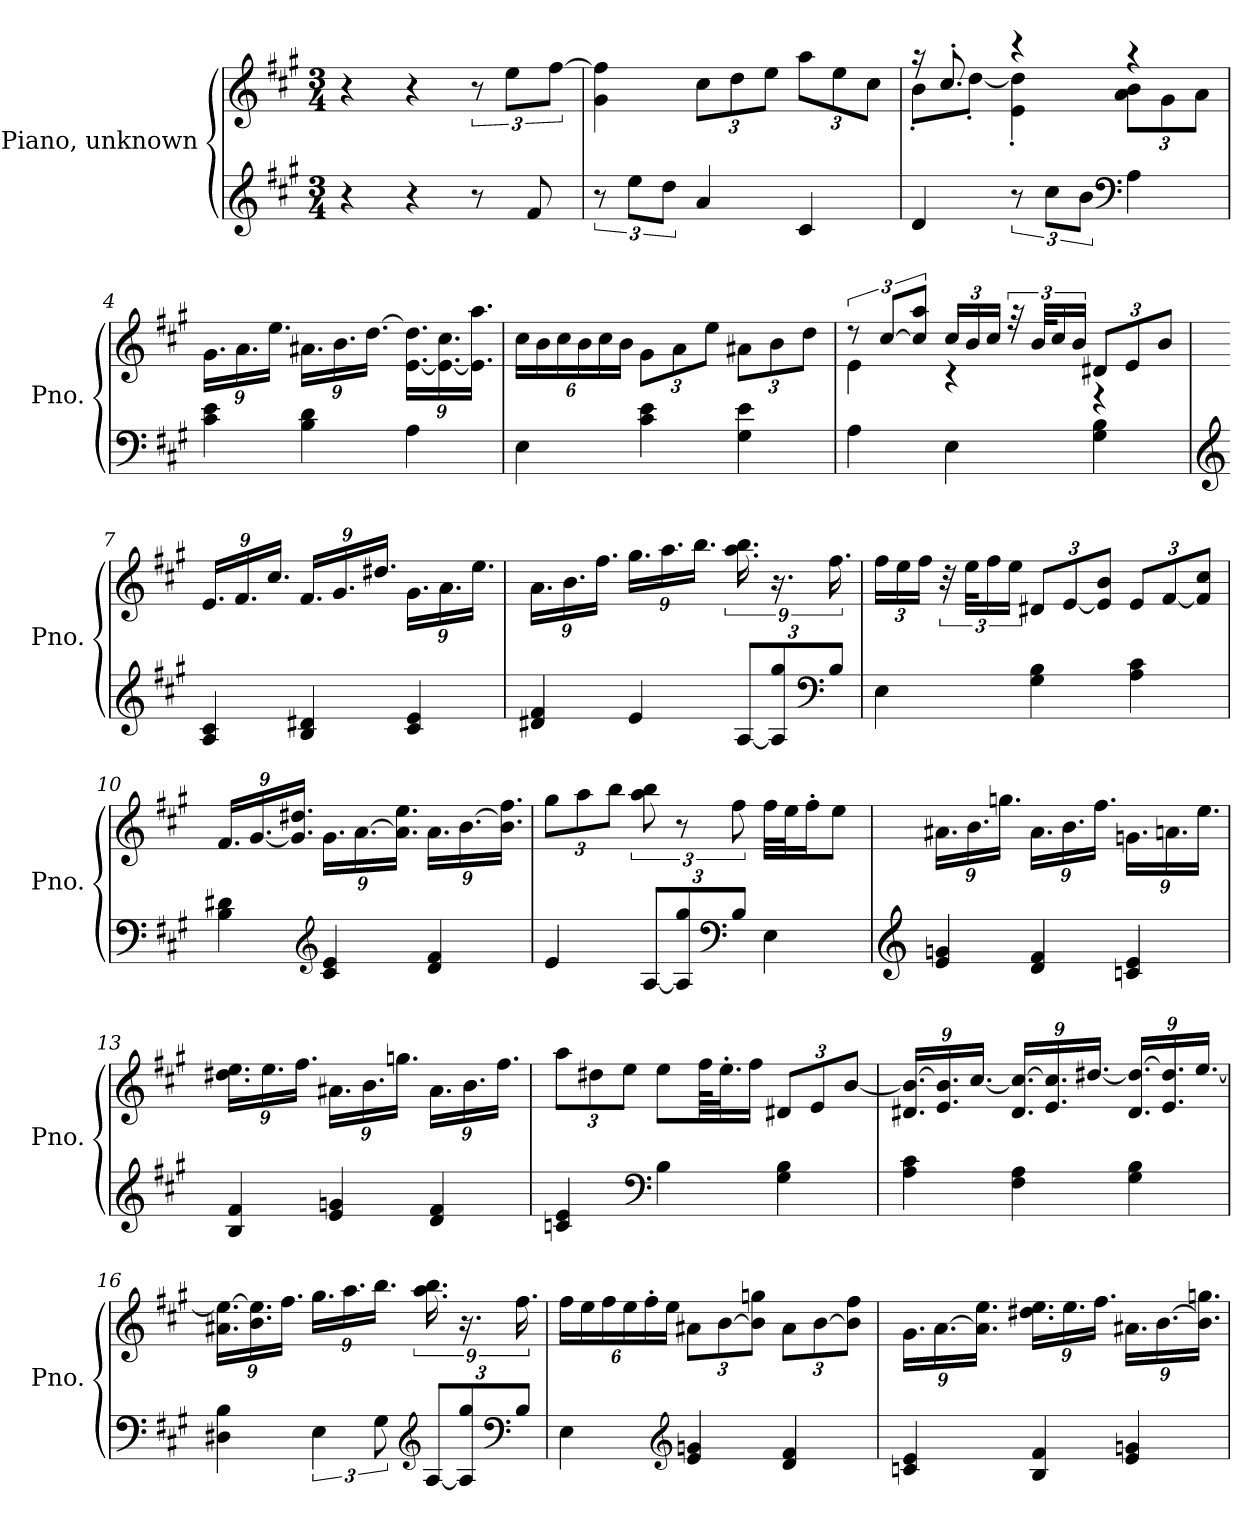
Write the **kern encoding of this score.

**kern	**kern
*part1	*part1
*staff2	*staff1
*I"Piano, unknown	*
*I'Pno.	*
*clefG2	*clefG2
*k[f#c#g#]	*k[f#c#g#]
*M3/4	*M3/4
*MM106	*MM106
=1	=1
4r	4r
4r	4r
8r	12r
.	12ee\L
8f#/	.
.	[12ff#\J
=2	=2
12r	4g#\ 4ff#\]
12ee\L	.
12dd\J	.
*	*Xbrackettup
4a/	12cc#\L
.	12dd\
.	12ee\J
4c#/	12aa\L
.	12ee\
.	12cc#\J
=3	=3
*	*^
4d/	16r	8b'\L
.	8.cc#'/	.
.	.	[8dd'\J
12r	4r	4e\' 4dd\]'
12cc#\L	.	.
12b\J	.	.
*clefF4	*	*
4A\	4r	12a\ 12b\L
.	.	12g#\
.	.	12a\J
*	*v	*v
=4	=4
4c#\ 4e\	18.g#\LL
.	18.a\
.	18.ee\JJ
4B\ 4d\	18.a#X\LL
.	18.b\
.	[18.dd\JJ
4A\	[18.e\ 18.dd\]LL
.	18.e\_ 18.cc#\
.	18.e\] 18.aa\JJ
!!LO:LB:g=z
=5	=5
4E\	24cc#\LL
.	24b\
.	24cc#\
.	24b\
.	24cc#\
.	24b\JJ
4c#\ 4e\	12g#\L
.	12a\
.	12ee\J
4G#\ 4e\	12a#X\L
.	12b\
.	12dd\J
=6	=6
*	*brackettup
*	*^
4A\	12r	4e\
.	[12cc#/L	.
.	12cc#/] 12aa/J	.
*	*Xbrackettup	*
4E\	24cc#/LL	4r
.	24b/	.
.	24cc#/JJ	.
*	*brackettup	*
.	48r	.
.	48b/KLL	.
.	24cc#/	.
.	24b/JJ	.
*	*Xbrackettup	*
4G#\ 4B\	12d#X/L	4r
.	12e/	.
.	12b/J	.
*	*v	*v
=7	=7
*clefG2	*
4A/ 4c#/	18.e/LL
.	18.f#/
.	18.cc#/JJ
4B/ 4d#X/	18.f#/LL
.	18.g#/
.	18.dd#X/JJ
4c#/ 4e/	18.g#\LL
.	18.a\
.	18.ee\JJ
!!LO:LB:g=z
=8	=8
*	*brackettup
4d#X/ 4f#/	18.a\LL
.	18.b\
.	18.ff#\JJ
4e/	18.gg#\LL
.	18.aa\
.	18.bb\JJ
*Xbrackettup	*
[12A/L	18.aa\ 18.bb\
12A/] 12gg#/	18.r
*clefF4	*
12B/J	18.ff#\
=9	=9
*	*Xbrackettup
4E\	24ff#\LL
.	24ee\
.	24ff#\JJ
*	*brackettup
.	48r
.	48ee\KLL
.	24ff#\
.	24ee\JJ
*	*Xbrackettup
4G#\ 4B\	12d#X/L
.	[12e/
.	12e/] 12b/J
4A\ 4c#\	12e/L
.	[12f#/
.	12f#/] 12cc#/J
!!LO:LB:g=z
=10	=10
4B\ 4d#X\	18.f#/LL
.	[18.g#/
.	18.g#/] 18.dd#X/JJ
*clefG2	*
4c#/ 4e/	18.g#\LL
.	[18.a\
.	18.a\] 18.ee\JJ
4d#/ 4f#/	18.a\LL
.	[18.b\
.	18.b\] 18.ff#\JJ
=11	=11
4e/	12gg#\L
.	12aa\
.	12bb\J
*	*brackettup
[12A/L	12aa\ 12bb\
12A/] 12gg#/	12r
*clefF4	*
12B/J	12ff#\
4E\	32ff#\LLL
.	32ee\J
.	16ff#'\J
.	8ee\J
!!LO:LB:g=z
=12	=12
*clefG2	*
*	*Xbrackettup
4e/ 4gn/	18.a#X\LL
.	18.b\
.	18.ggn\JJ
4d/ 4f#/	18.a#\LL
.	18.b\
.	18.ff#\JJ
4cn/ 4e/	18.gn\LL
.	18.an\
.	18.ee\JJ
=13	=13
4B/ 4f#/	18.dd#X\ 18.ee\LL
.	18.ee\
.	18.ff#\JJ
4e/ 4gn/	18.a#X\LL
.	18.b\
.	18.ggn\JJ
4d/ 4f#/	18.a#\LL
.	18.b\
.	18.ff#\JJ
!!LO:LB:g=z
=14	=14
4cn/ 4e/	12aa\L
.	12dd#X\
.	12ee\J
*clefF4	*
4B\	8ee\L
.	64ff#\KLL
.	32.ee'\J
.	16ff#\JJ
4G#\ 4B\	12d#X/L
.	12e/
.	[12b/J
=15	=15
4A\ 4c#\	18.d#X/ 18.b/_LL
.	18.e/ 18.b/]
.	[18.cc#/JJ
4F#\ 4A\	18.d#/ 18.cc#/_LL
.	18.e/ 18.cc#/]
.	[18.dd#X/JJ
4G#\ 4B\	18.d#/ 18.dd#/_LL
.	18.e/ 18.dd#/]
.	[18.ee/JJ
!!LO:PB:g=z
=16	=16
*	*brackettup
4D#X\ 4B\	18.a#X\ 18.ee\_LL
.	18.b\ 18.ee\]
.	18.ff#\JJ
*brackettup	*
6E\	18.gg#\LL
.	18.aa\
12G#\	18.bb\JJ
*clefG2	*
*Xbrackettup	*
[12A/L	18.aa\ 18.bb\
12A/] 12gg#/	18.r
*clefF4	*
12B/J	18.ff#\
=17	=17
*	*Xbrackettup
4E\	24ff#\LL
.	24ee\
.	24ff#\
.	24ee\
.	24ff#'\
.	24ee\JJ
*clefG2	*
4e/ 4gn/	12a#X\L
.	[12b\
.	12b\] 12ggn\J
4d/ 4f#/	12a#\L
.	[12b\
.	12b\] 12ff#\J
!!LO:LB:g=z
=18	=18
4cn/ 4e/	18.g#\LL
.	[18.a\
.	18.a\] 18.ee\JJ
4B/ 4f#/	18.dd#X\ 18.ee\LL
.	18.ee\
.	18.ff#\JJ
4e/ 4gn/	18.a#X\LL
.	[18.b\
.	18.b\] 18.ggn\JJ
=	=
*-	*-
